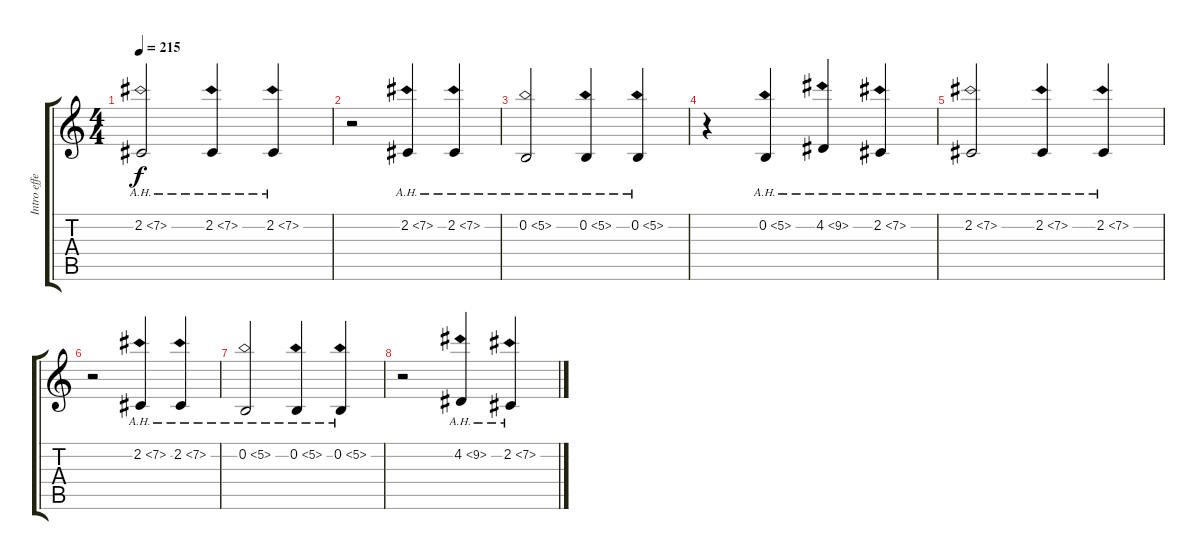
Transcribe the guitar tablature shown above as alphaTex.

\track ("Intro effect" "Intro effe") {instrument seashore}
\staff {score tabs}
\tuning (E4 B3 G3 D3 A2 E2) {hide}
\ts (4 4)
\tempo 215
\clef g2
\ks c
2.2{ah 5}.2{dy f instrument seashore} 2.2{ah 5}.4 2.2{ah 5}.4 |
r.2 2.2{ah 5}.4 2.2{ah 5}.4 |
0.2{ah 5}.2 0.2{ah 5}.4 0.2{ah 5}.4 |
r.4 0.2{ah 5}.4 4.2{ah 5}.4 2.2{ah 5}.4 |
2.2{ah 5}.2 2.2{ah 5}.4 2.2{ah 5}.4 |
r.2 2.2{ah 5}.4 2.2{ah 5}.4 |
0.2{ah 5}.2 0.2{ah 5}.4 0.2{ah 5}.4 |
r.2 4.2{ah 5}.4 2.2{ah 5}.4
